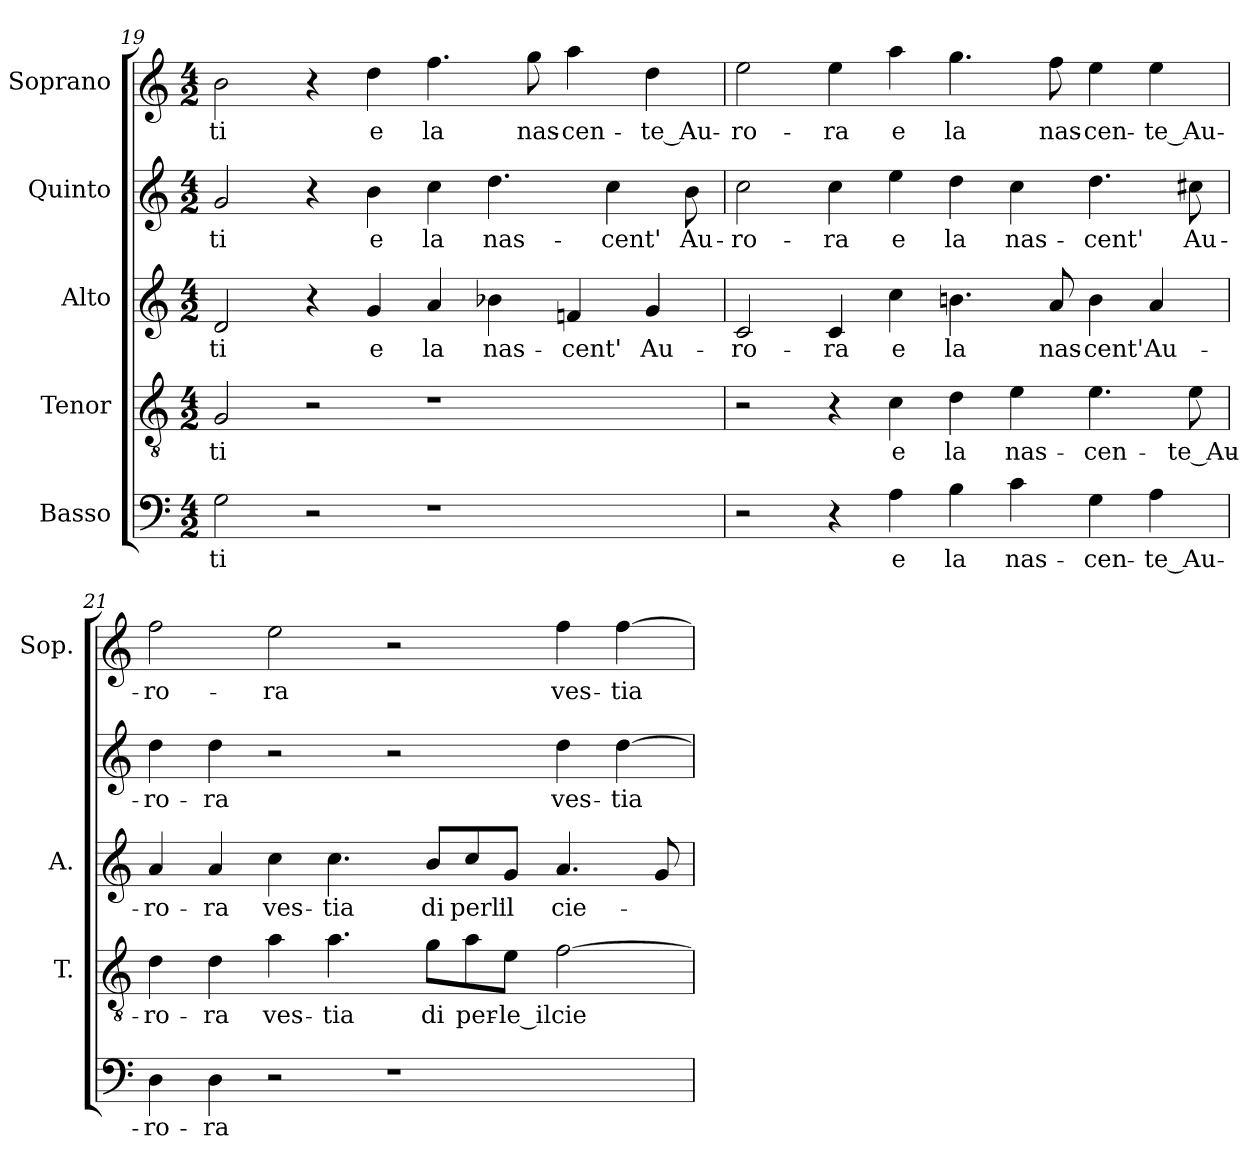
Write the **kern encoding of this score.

**kern	**text	**kern	**text	**kern	**text	**kern	**text	**kern	**text
*part5	*part5	*part4	*part4	*part3	*part3	*part2	*part2	*part1	*part1
*staff5	*staff5	*staff4	*staff4	*staff3	*staff3	*staff2	*staff2	*staff1	*staff1
*I"Basso	*	*I"Tenor	*	*I"Alto	*	*I"Quinto	*	*I"Soprano	*
*	*	*I'T.	*	*I'A.	*	*	*	*I'Sop.	*
*clefF4	*	*clefGv2	*	*clefG2	*	*clefG2	*	*clefG2	*
*	*	*ITrd7c12	*	*	*	*	*	*	*
*k[]	*	*k[]	*	*k[]	*	*k[]	*	*k[]	*
*C:	*	*C:	*	*C:	*	*C:	*	*C:	*
*M4/2	*	*M4/2	*	*M4/2	*	*M4/2	*	*M4/2	*
=19	=19	=19	=19	=19	=19	=19	=19	=19	=19
!	!LO:LY:b:color=#000000	!	!	!	!	!	!	!	!
!	!	!	!LO:LY:b:color=#000000	!	!	!	!	!	!
!	!	!	!	!	!LO:LY:b:color=#000000	!	!	!	!
!	!	!	!	!	!	!	!LO:LY:b:color=#000000	!	!
!	!	!	!	!	!	!	!	!	!LO:LY:b:color=#000000
2Gi\	-ti	2GGi/	-ti	2di/	-ti	2gi/	-ti	2bi\	-ti
2r	.	2r	.	4r	.	4r	.	4r	.
!	!	!	!	!	!LO:LY:b:color=#000000	!	!	!	!
!	!	!	!	!	!	!	!LO:LY:b:color=#000000	!	!
!	!	!	!	!	!	!	!	!	!LO:LY:b:color=#000000
.	.	.	.	4gi/	e	4bi\	e	4ddi\	e
!	!	!	!	!	!LO:LY:b:color=#000000	!	!	!	!
!	!	!	!	!	!	!	!LO:LY:b:color=#000000	!	!
!	!	!	!	!	!	!	!	!	!LO:LY:b:color=#000000
1r	.	1r	.	4ai/	la	4cci\	la	4.ffi\	la
!	!	!	!	!	!LO:LY:b:color=#000000	!	!	!	!
!	!	!	!	!	!	!	!LO:LY:b:color=#000000	!	!
.	.	.	.	4b-Xi\	nas-	4.ddi\	nas-	.	.
!	!	!	!	!	!	!	!	!	!LO:LY:b:color=#000000
.	.	.	.	.	.	.	.	8ggi\	nas-
!	!	!	!	!	!LO:LY:b:color=#000000	!	!	!	!
!	!	!	!	!	!	!	!	!	!LO:LY:b:color=#000000
.	.	.	.	4fni/	-cent'	.	.	4aai\	-cen-
!	!	!	!	!	!	!	!LO:LY:b:color=#000000	!	!
.	.	.	.	.	.	4cci\	-cent'	.	.
!	!	!	!	!	!LO:LY:b:color=#000000	!	!	!	!
!	!	!	!	!	!	!	!	!	!LO:LY:b:color=#000000
.	.	.	.	4gi/	Au-	.	.	4ddi\	-te_Au-
!	!	!	!	!	!	!	!LO:LY:b:color=#000000	!	!
.	.	.	.	.	.	8bi\	Au-	.	.
=20	=20	=20	=20	=20	=20	=20	=20	=20	=20
!	!	!	!	!	!LO:LY:b:color=#000000	!	!	!	!
!	!	!	!	!	!	!	!LO:LY:b:color=#000000	!	!
!	!	!	!	!	!	!	!	!	!LO:LY:b:color=#000000
2r	.	2r	.	2ci/	-ro-	2cci\	-ro-	2eei\	-ro-
!	!	!	!	!	!LO:LY:b:color=#000000	!	!	!	!
!	!	!	!	!	!	!	!LO:LY:b:color=#000000	!	!
!	!	!	!	!	!	!	!	!	!LO:LY:b:color=#000000
4r	.	4r	.	4ci/	-ra	4cci\	-ra	4eei\	-ra
!	!LO:LY:b:color=#000000	!	!	!	!	!	!	!	!
!	!	!	!LO:LY:b:color=#000000	!	!	!	!	!	!
!	!	!	!	!	!LO:LY:b:color=#000000	!	!	!	!
!	!	!	!	!	!	!	!LO:LY:b:color=#000000	!	!
!	!	!	!	!	!	!	!	!	!LO:LY:b:color=#000000
4Ai\	e	4Ci\	e	4cci\	e	4eei\	e	4aai\	e
!	!LO:LY:b:color=#000000	!	!	!	!	!	!	!	!
!	!	!	!LO:LY:b:color=#000000	!	!	!	!	!	!
!	!	!	!	!	!LO:LY:b:color=#000000	!	!	!	!
!	!	!	!	!	!	!	!LO:LY:b:color=#000000	!	!
!	!	!	!	!	!	!	!	!	!LO:LY:b:color=#000000
4Bi\	la	4Di\	la	4.bni\	la	4ddi\	la	4.ggi\	la
!	!LO:LY:b:color=#000000	!	!	!	!	!	!	!	!
!	!	!	!LO:LY:b:color=#000000	!	!	!	!	!	!
!	!	!	!	!	!	!	!LO:LY:b:color=#000000	!	!
4ci\	nas-	4Ei\	nas-	.	.	4cci\	nas-	.	.
!	!	!	!	!	!LO:LY:b:color=#000000	!	!	!	!
!	!	!	!	!	!	!	!	!	!LO:LY:b:color=#000000
.	.	.	.	8ai/	nas-	.	.	8ffi\	nas-
!	!LO:LY:b:color=#000000	!	!	!	!	!	!	!	!
!	!	!	!LO:LY:b:color=#000000	!	!	!	!	!	!
!	!	!	!	!	!LO:LY:b:color=#000000	!	!	!	!
!	!	!	!	!	!	!	!LO:LY:b:color=#000000	!	!
!	!	!	!	!	!	!	!	!	!LO:LY:b:color=#000000
4Gi\	-cen-	4.Ei\	-cen-	4bi\	-cent'	4.ddi\	-cent'	4eei\	-cen-
!	!LO:LY:b:color=#000000	!	!	!	!	!	!	!	!
!	!	!	!	!	!LO:LY:b:color=#000000	!	!	!	!
!	!	!	!	!	!	!	!	!	!LO:LY:b:color=#000000
4Ai\	-te_Au-	.	.	4ai/	Au-	.	.	4eei\	-te_Au-
!	!	!	!LO:LY:b:color=#000000	!	!	!	!	!	!
!	!	!	!	!	!	!	!LO:LY:b:color=#000000	!	!
.	.	8Ei\	-te_Au-	.	.	8cc#Xi\	Au-	.	.
!!LO:LB:g=z
=21	=21	=21	=21	=21	=21	=21	=21	=21	=21
!	!LO:LY:b:color=#000000	!	!	!	!	!	!	!	!
!	!	!	!LO:LY:b:color=#000000	!	!	!	!	!	!
!	!	!	!	!	!LO:LY:b:color=#000000	!	!	!	!
!	!	!	!	!	!	!	!LO:LY:b:color=#000000	!	!
!	!	!	!	!	!	!	!	!	!LO:LY:b:color=#000000
4Di\	-ro-	4Di\	-ro-	4ai/	-ro-	4ddi\	-ro-	2ffi\	-ro-
!	!LO:LY:b:color=#000000	!	!	!	!	!	!	!	!
!	!	!	!LO:LY:b:color=#000000	!	!	!	!	!	!
!	!	!	!	!	!LO:LY:b:color=#000000	!	!	!	!
!	!	!	!	!	!	!	!LO:LY:b:color=#000000	!	!
4Di\	-ra	4Di\	-ra	4ai/	-ra	4ddi\	-ra	.	.
!	!	!	!LO:LY:b:color=#000000	!	!	!	!	!	!
!	!	!	!	!	!LO:LY:b:color=#000000	!	!	!	!
!	!	!	!	!	!	!	!	!	!LO:LY:b:color=#000000
2r	.	4Ai\	ves-	4cci\	ves-	2r	.	2eei\	-ra
!	!	!	!LO:LY:b:color=#000000	!	!	!	!	!	!
!	!	!	!	!	!LO:LY:b:color=#000000	!	!	!	!
.	.	4.Ai\	-tia	4.cci\	-tia	.	.	.	.
1r	.	.	.	.	.	2r	.	2r	.
!	!	!	!LO:LY:b:color=#000000	!	!	!	!	!	!
!	!	!	!	!	!LO:LY:b:color=#000000	!	!	!	!
.	.	8Gi\L	di	8bi/L	di	.	.	.	.
!	!	!	!LO:LY:b:color=#000000	!	!	!	!	!	!
!	!	!	!	!	!LO:LY:b:color=#000000	!	!	!	!
.	.	8Ai\	per-	8cci/	perl'	.	.	.	.
!	!	!	!LO:LY:b:color=#000000	!	!	!	!	!	!
!	!	!	!	!	!LO:LY:b:color=#000000	!	!	!	!
.	.	8Ei\J	-le_il	8gi/J	il	.	.	.	.
!	!	!	!LO:LY:b:color=#000000	!	!	!	!	!	!
!	!	!	!	!	!LO:LY:b:color=#000000	!	!	!	!
!	!	!	!	!	!	!	!LO:LY:b:color=#000000	!	!
!	!	!	!	!	!	!	!	!	!LO:LY:b:color=#000000
.	.	[>2Fi\	cie-	4.ai/	cie-	4ddi\	ves-	4ffi\	ves-
!	!	!	!	!	!	!	!LO:LY:b:color=#000000	!	!
!	!	!	!	!	!	!	!	!	!LO:LY:b:color=#000000
.	.	.	.	.	.	[>4ddi\	-tia	[>4ffi\	-tia
.	.	.	.	8gi/	.	.	.	.	.
=	=	=	=	=	=	=	=	=	=
*-	*-	*-	*-	*-	*-	*-	*-	*-	*-
